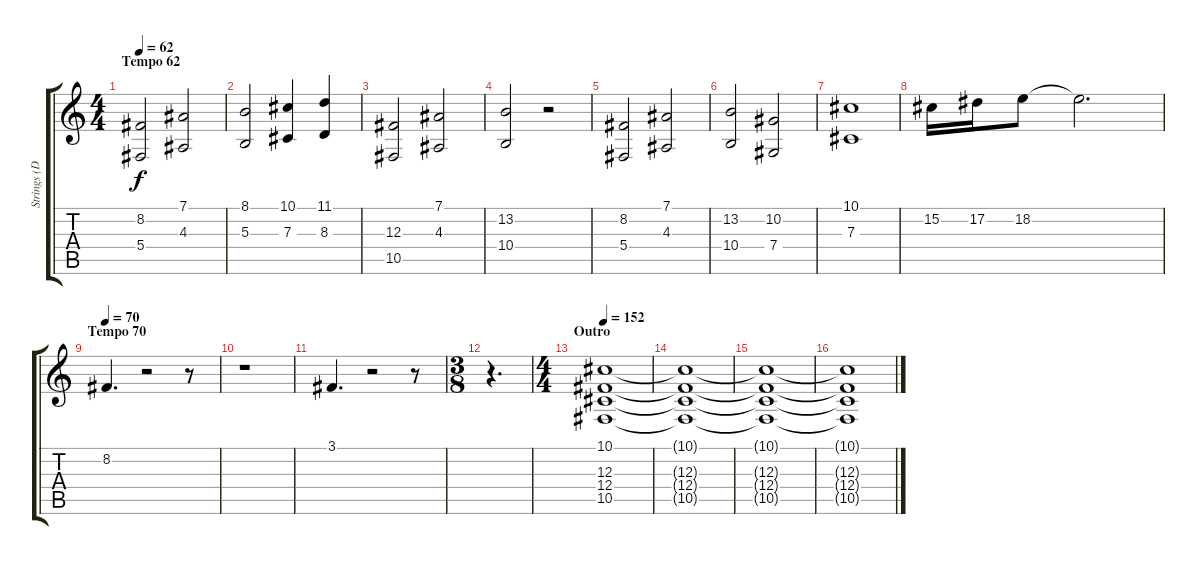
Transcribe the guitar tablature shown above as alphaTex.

\track ("Strings (Dizzy)" "Strings (D") {instrument stringensemble1}
\staff {score tabs}
\tuning (Eb4 Bb3 Gb3 Db3 Ab2 Eb2) {hide}
\ts (4 4)
\section ("" "Tempo 62")
\tempo 62
\clef g2
\ks c
(8.2 5.4).2{dy f} (7.1 4.3).2 |
(8.1 5.3).2 (10.1 7.3).4 (11.1 8.3).4 |
(12.3 10.5).2 (7.1 4.3).2 |
(13.2 10.4).2 r.2 |
(8.2 5.4).2 (7.1 4.3).2 |
(13.2 10.4).2 (10.2 7.4).2 |
(10.1 7.3).1 |
15.2.16 17.2.16 18.2.8 18.2{t}.2{d} |
\section ("" "Tempo 70")
\tempo 70
8.2.4{d} r.2 r.8 |
r.1 |
3.1.4{d} r.2 r.8 |
\ts (3 8)
r.4{d} |
\ts (4 4)
\section ("" "Outro")
\tempo 152
(10.1 12.3 12.4 10.5).1 |
(10.1{t} 12.3{t} 12.4{t} 10.5{t}).1 |
(10.1{t} 12.3{t} 12.4{t} 10.5{t}).1 |
(10.1{t} 12.3{t} 12.4{t} 10.5{t}).1
